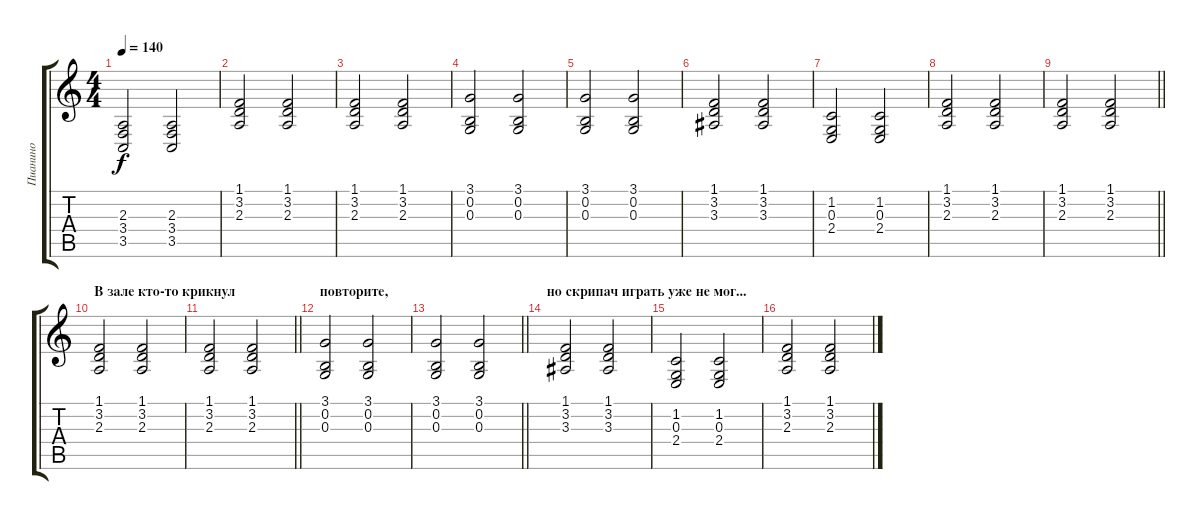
\track ("Пианино" "Пианино") {instrument acousticgrandpiano}
\staff {score tabs}
\tuning (E4 B3 G3 D3 A2 E2) {hide}
\ts (4 4)
\tempo 140
\clef g2
\ks c
(2.3 3.4 3.5).2{dy f} (2.3 3.4 3.5).2 |
(1.1 3.2 2.3).2 (1.1 3.2 2.3).2 |
(1.1 3.2 2.3).2 (1.1 3.2 2.3).2 |
(3.1 0.2 0.3).2 (3.1 0.2 0.3).2 |
(3.1 0.2 0.3).2 (3.1 0.2 0.3).2 |
(1.1 3.2 3.3).2 (1.1 3.2 3.3).2 |
(1.2 0.3 2.4).2 (1.2 0.3 2.4).2 |
(1.1 3.2 2.3).2 (1.1 3.2 2.3).2 |
\barLineRight lightlight
(1.1 3.2 2.3).2 (1.1 3.2 2.3).2 |
\section ("" "В зале кто-то крикнул ")
(1.1 3.2 2.3).2 (1.1 3.2 2.3).2 |
\barLineRight lightlight
(1.1 3.2 2.3).2 (1.1 3.2 2.3).2 |
\section ("" "повторите, ")
(3.1 0.2 0.3).2 (3.1 0.2 0.3).2 |
\barLineRight lightlight
(3.1 0.2 0.3).2 (3.1 0.2 0.3).2 |
\section ("" "но скрипач играть уже не мог...")
(1.1 3.2 3.3).2 (1.1 3.2 3.3).2 |
(1.2 0.3 2.4).2 (1.2 0.3 2.4).2 |
(1.1 3.2 2.3).2 (1.1 3.2 2.3).2
